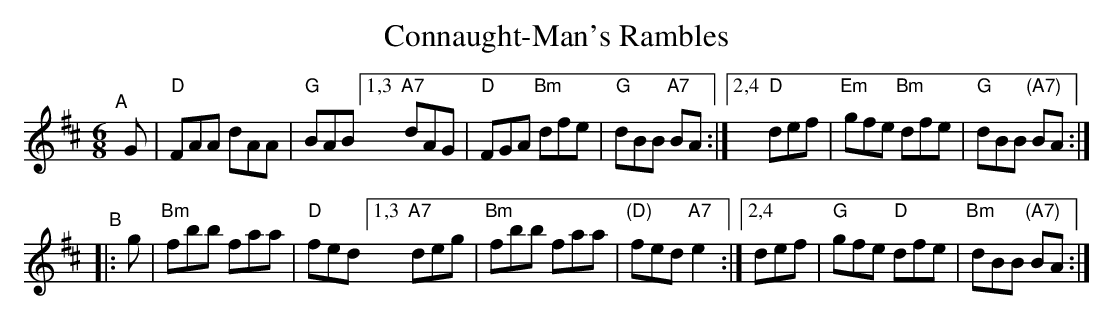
X:1
T: Connaught-Man's Rambles
M: 6/8
L: 1/8
K: D
"^A"[|] G |\
"D"FAA dAA | "G"BAB \
[1,3  "A7"dAG |  "D"FGA "Bm"dfe | "G"dBB  "A7"BA \
:|[2,4 "D"def | "Em"gfe "Bm"dfe | "G"dBB "(A7)"BA :|
"^B"|:\
g | "Bm"fbb faa | "D"fed \
[1,3 "A7"deg | "Bm"fbb    faa | "(D)"fed  "A7"e2 \
:|[2,4   def |  "G"gfe "D"dfe |  "Bm"dBB "(A7)"BA :|
